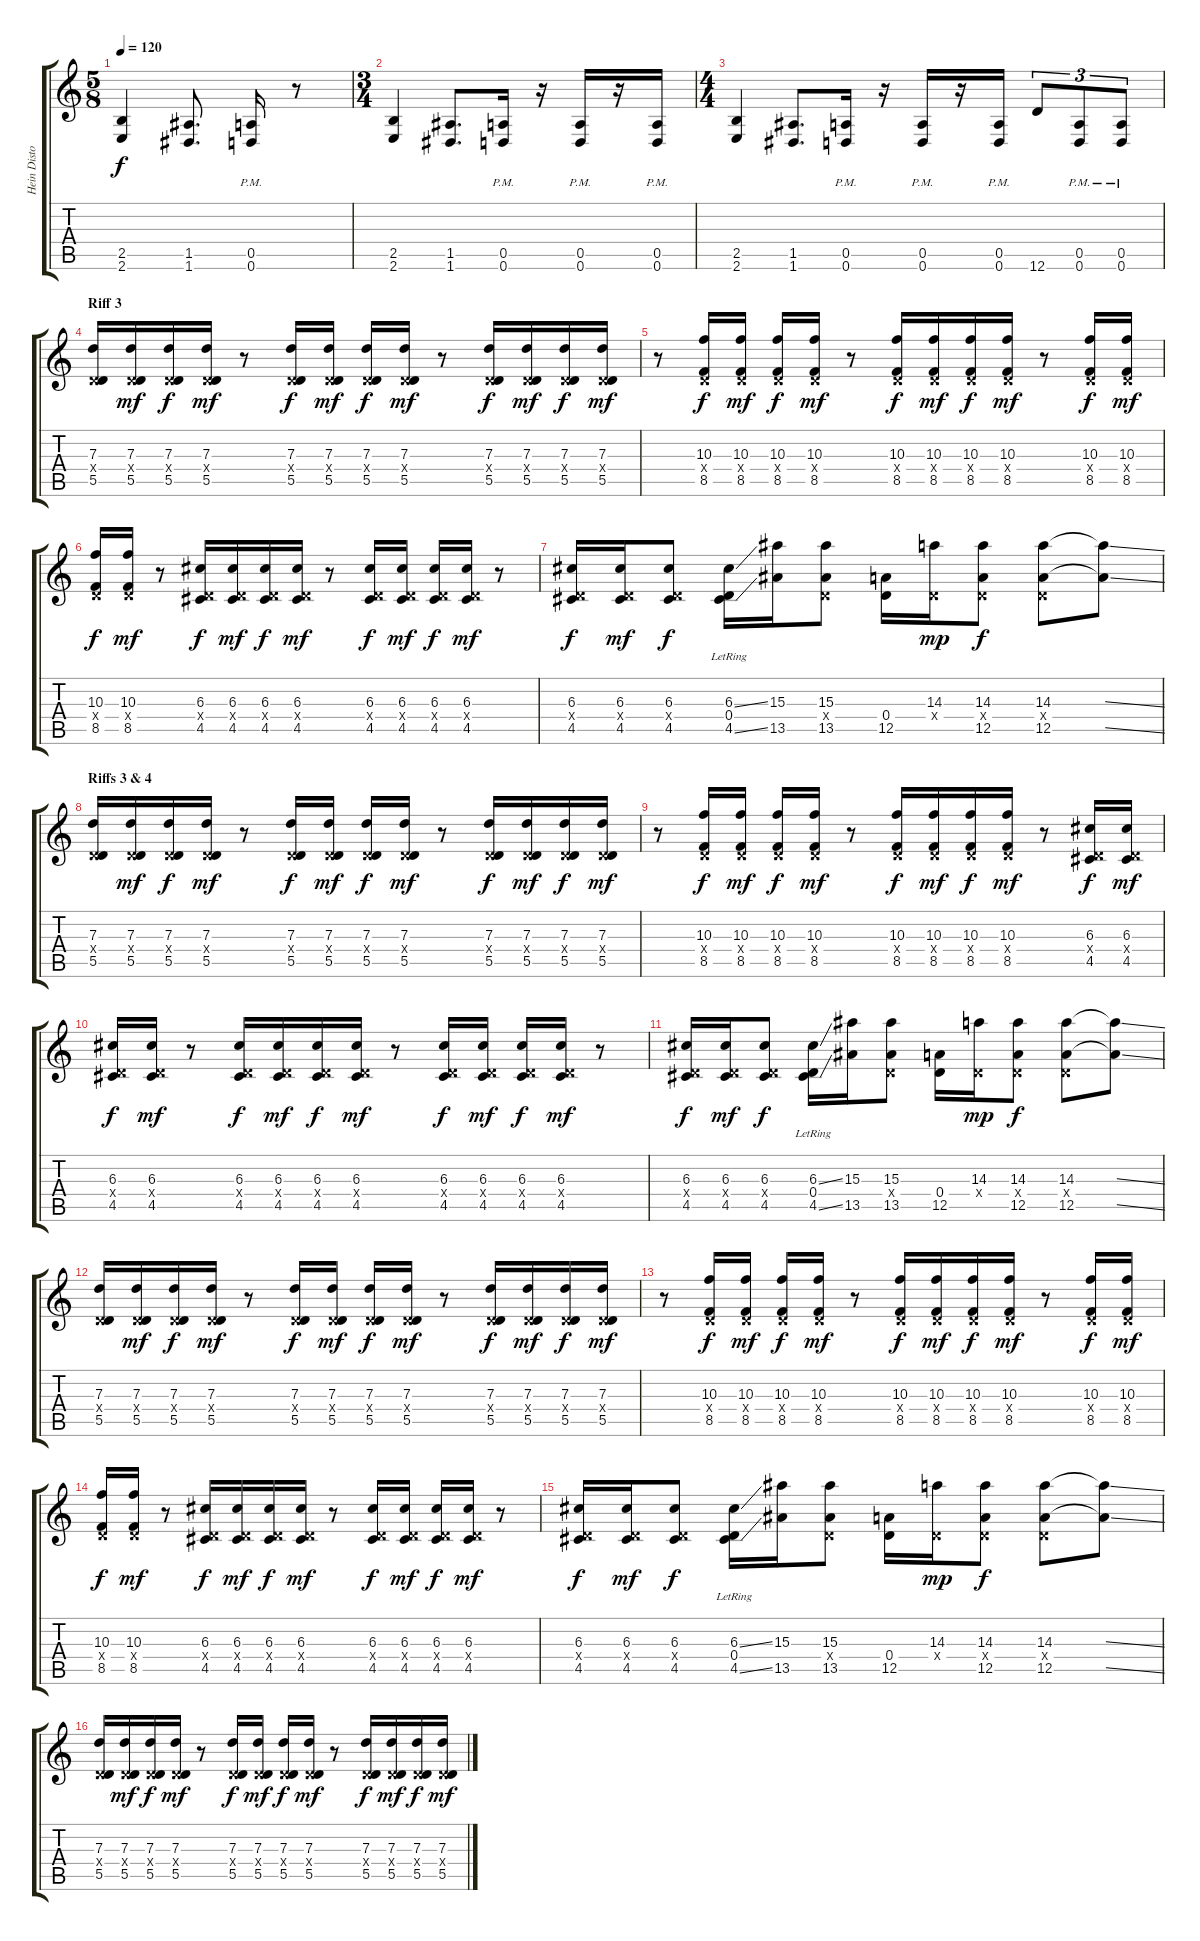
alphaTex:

\track ("Hein Distortion 2" "Hein Disto") {instrument distortionguitar}
\staff {score tabs}
\tuning (E4 B3 G3 D3 A2 D2) {hide}
\ts (5 8)
\tempo 120
\clef g2
\ks c
(2.5 2.6).4{dy f} (1.5 1.6).8{d} (0.5{pm} 0.6{pm}).16 r.8 |
\ts (3 4)
(2.5 2.6).4 (1.5 1.6).8{d} (0.5{pm} 0.6{pm}).16 r.16 (0.5{pm} 0.6{pm}).16 r.16 (0.5{pm} 0.6{pm}).16 |
\ts (4 4)
(2.5 2.6).4 (1.5 1.6).8{d} (0.5{pm} 0.6{pm}).16 r.16 (0.5{pm} 0.6{pm}).16 r.16 (0.5{pm} 0.6{pm}).16 12.6.8{tu (3 2)} (0.5{pm} 0.6{pm}).8{tu (3 2)} (0.5{pm} 0.6{pm}).8{tu (3 2)} |
\section ("" "Riff 3")
(7.3 0.4{x} 5.5).16 (7.3 0.4{x} 5.5).16{dy mf} (7.3 0.4{x} 5.5).16{dy f} (7.3 0.4{x} 5.5).16{dy mf} r.8 (7.3 0.4{x} 5.5).16{dy f} (7.3 0.4{x} 5.5).16{dy mf} (7.3 0.4{x} 5.5).16{dy f} (7.3 0.4{x} 5.5).16{dy mf} r.8 (7.3 0.4{x} 5.5).16{dy f} (7.3 0.4{x} 5.5).16{dy mf} (7.3 0.4{x} 5.5).16{dy f} (7.3 0.4{x} 5.5).16{dy mf} |
r.8 (10.3 0.4{x} 8.5).16{dy f} (10.3 0.4{x} 8.5).16{dy mf} (10.3 0.4{x} 8.5).16{dy f} (10.3 0.4{x} 8.5).16{dy mf} r.8 (10.3 0.4{x} 8.5).16{dy f} (10.3 0.4{x} 8.5).16{dy mf} (10.3 0.4{x} 8.5).16{dy f} (10.3 0.4{x} 8.5).16{dy mf} r.8 (10.3 0.4{x} 8.5).16{dy f} (10.3 0.4{x} 8.5).16{dy mf} |
(10.3 0.4{x} 8.5).16{dy f} (10.3 0.4{x} 8.5).16{dy mf} r.8 (6.3 0.4{x} 4.5).16{dy f} (6.3 0.4{x} 4.5).16{dy mf} (6.3 0.4{x} 4.5).16{dy f} (6.3 0.4{x} 4.5).16{dy mf} r.8 (6.3 0.4{x} 4.5).16{dy f} (6.3 0.4{x} 4.5).16{dy mf} (6.3 0.4{x} 4.5).16{dy f} (6.3 0.4{x} 4.5).16{dy mf} r.8 |
(6.3 0.4{x} 4.5).16{dy f} (6.3 0.4{x} 4.5).16{dy mf} (6.3 0.4{x} 4.5).8{dy f} (6.3{ss} 0.4{lr} 4.5{ss}).16 (15.3 13.5).16 (15.3 0.4{x} 13.5).8 (0.4 12.5).16 (14.3 0.4{x}).16{dy mp} (14.3 0.4{x} 12.5).8{dy f} (14.3 0.4{x} 12.5).8 (14.3{ss t} 12.5{ss t}).8 |
\section ("" "Riffs 3 & 4")
(7.3 0.4{x} 5.5).16 (7.3 0.4{x} 5.5).16{dy mf} (7.3 0.4{x} 5.5).16{dy f} (7.3 0.4{x} 5.5).16{dy mf} r.8 (7.3 0.4{x} 5.5).16{dy f} (7.3 0.4{x} 5.5).16{dy mf} (7.3 0.4{x} 5.5).16{dy f} (7.3 0.4{x} 5.5).16{dy mf} r.8 (7.3 0.4{x} 5.5).16{dy f} (7.3 0.4{x} 5.5).16{dy mf} (7.3 0.4{x} 5.5).16{dy f} (7.3 0.4{x} 5.5).16{dy mf} |
r.8 (10.3 0.4{x} 8.5).16{dy f} (10.3 0.4{x} 8.5).16{dy mf} (10.3 0.4{x} 8.5).16{dy f} (10.3 0.4{x} 8.5).16{dy mf} r.8 (10.3 0.4{x} 8.5).16{dy f} (10.3 0.4{x} 8.5).16{dy mf} (10.3 0.4{x} 8.5).16{dy f} (10.3 0.4{x} 8.5).16{dy mf} r.8 (6.3 0.4{x} 4.5).16{dy f} (6.3 0.4{x} 4.5).16{dy mf} |
(6.3 0.4{x} 4.5).16{dy f} (6.3 0.4{x} 4.5).16{dy mf} r.8 (6.3 0.4{x} 4.5).16{dy f} (6.3 0.4{x} 4.5).16{dy mf} (6.3 0.4{x} 4.5).16{dy f} (6.3 0.4{x} 4.5).16{dy mf} r.8 (6.3 0.4{x} 4.5).16{dy f} (6.3 0.4{x} 4.5).16{dy mf} (6.3 0.4{x} 4.5).16{dy f} (6.3 0.4{x} 4.5).16{dy mf} r.8 |
(6.3 0.4{x} 4.5).16{dy f} (6.3 0.4{x} 4.5).16{dy mf} (6.3 0.4{x} 4.5).8{dy f} (6.3{ss} 0.4{lr} 4.5{ss}).16 (15.3 13.5).16 (15.3 0.4{x} 13.5).8 (0.4 12.5).16 (14.3 0.4{x}).16{dy mp} (14.3 0.4{x} 12.5).8{dy f} (14.3 0.4{x} 12.5).8 (14.3{ss t} 12.5{ss t}).8 |
(7.3 0.4{x} 5.5).16 (7.3 0.4{x} 5.5).16{dy mf} (7.3 0.4{x} 5.5).16{dy f} (7.3 0.4{x} 5.5).16{dy mf} r.8 (7.3 0.4{x} 5.5).16{dy f} (7.3 0.4{x} 5.5).16{dy mf} (7.3 0.4{x} 5.5).16{dy f} (7.3 0.4{x} 5.5).16{dy mf} r.8 (7.3 0.4{x} 5.5).16{dy f} (7.3 0.4{x} 5.5).16{dy mf} (7.3 0.4{x} 5.5).16{dy f} (7.3 0.4{x} 5.5).16{dy mf} |
r.8 (10.3 0.4{x} 8.5).16{dy f} (10.3 0.4{x} 8.5).16{dy mf} (10.3 0.4{x} 8.5).16{dy f} (10.3 0.4{x} 8.5).16{dy mf} r.8 (10.3 0.4{x} 8.5).16{dy f} (10.3 0.4{x} 8.5).16{dy mf} (10.3 0.4{x} 8.5).16{dy f} (10.3 0.4{x} 8.5).16{dy mf} r.8 (10.3 0.4{x} 8.5).16{dy f} (10.3 0.4{x} 8.5).16{dy mf} |
(10.3 0.4{x} 8.5).16{dy f} (10.3 0.4{x} 8.5).16{dy mf} r.8 (6.3 0.4{x} 4.5).16{dy f} (6.3 0.4{x} 4.5).16{dy mf} (6.3 0.4{x} 4.5).16{dy f} (6.3 0.4{x} 4.5).16{dy mf} r.8 (6.3 0.4{x} 4.5).16{dy f} (6.3 0.4{x} 4.5).16{dy mf} (6.3 0.4{x} 4.5).16{dy f} (6.3 0.4{x} 4.5).16{dy mf} r.8 |
(6.3 0.4{x} 4.5).16{dy f} (6.3 0.4{x} 4.5).16{dy mf} (6.3 0.4{x} 4.5).8{dy f} (6.3{ss} 0.4{lr} 4.5{ss}).16 (15.3 13.5).16 (15.3 0.4{x} 13.5).8 (0.4 12.5).16 (14.3 0.4{x}).16{dy mp} (14.3 0.4{x} 12.5).8{dy f} (14.3 0.4{x} 12.5).8 (14.3{ss t} 12.5{ss t}).8 |
(7.3 0.4{x} 5.5).16 (7.3 0.4{x} 5.5).16{dy mf} (7.3 0.4{x} 5.5).16{dy f} (7.3 0.4{x} 5.5).16{dy mf} r.8 (7.3 0.4{x} 5.5).16{dy f} (7.3 0.4{x} 5.5).16{dy mf} (7.3 0.4{x} 5.5).16{dy f} (7.3 0.4{x} 5.5).16{dy mf} r.8 (7.3 0.4{x} 5.5).16{dy f} (7.3 0.4{x} 5.5).16{dy mf} (7.3 0.4{x} 5.5).16{dy f} (7.3 0.4{x} 5.5).16{dy mf}
